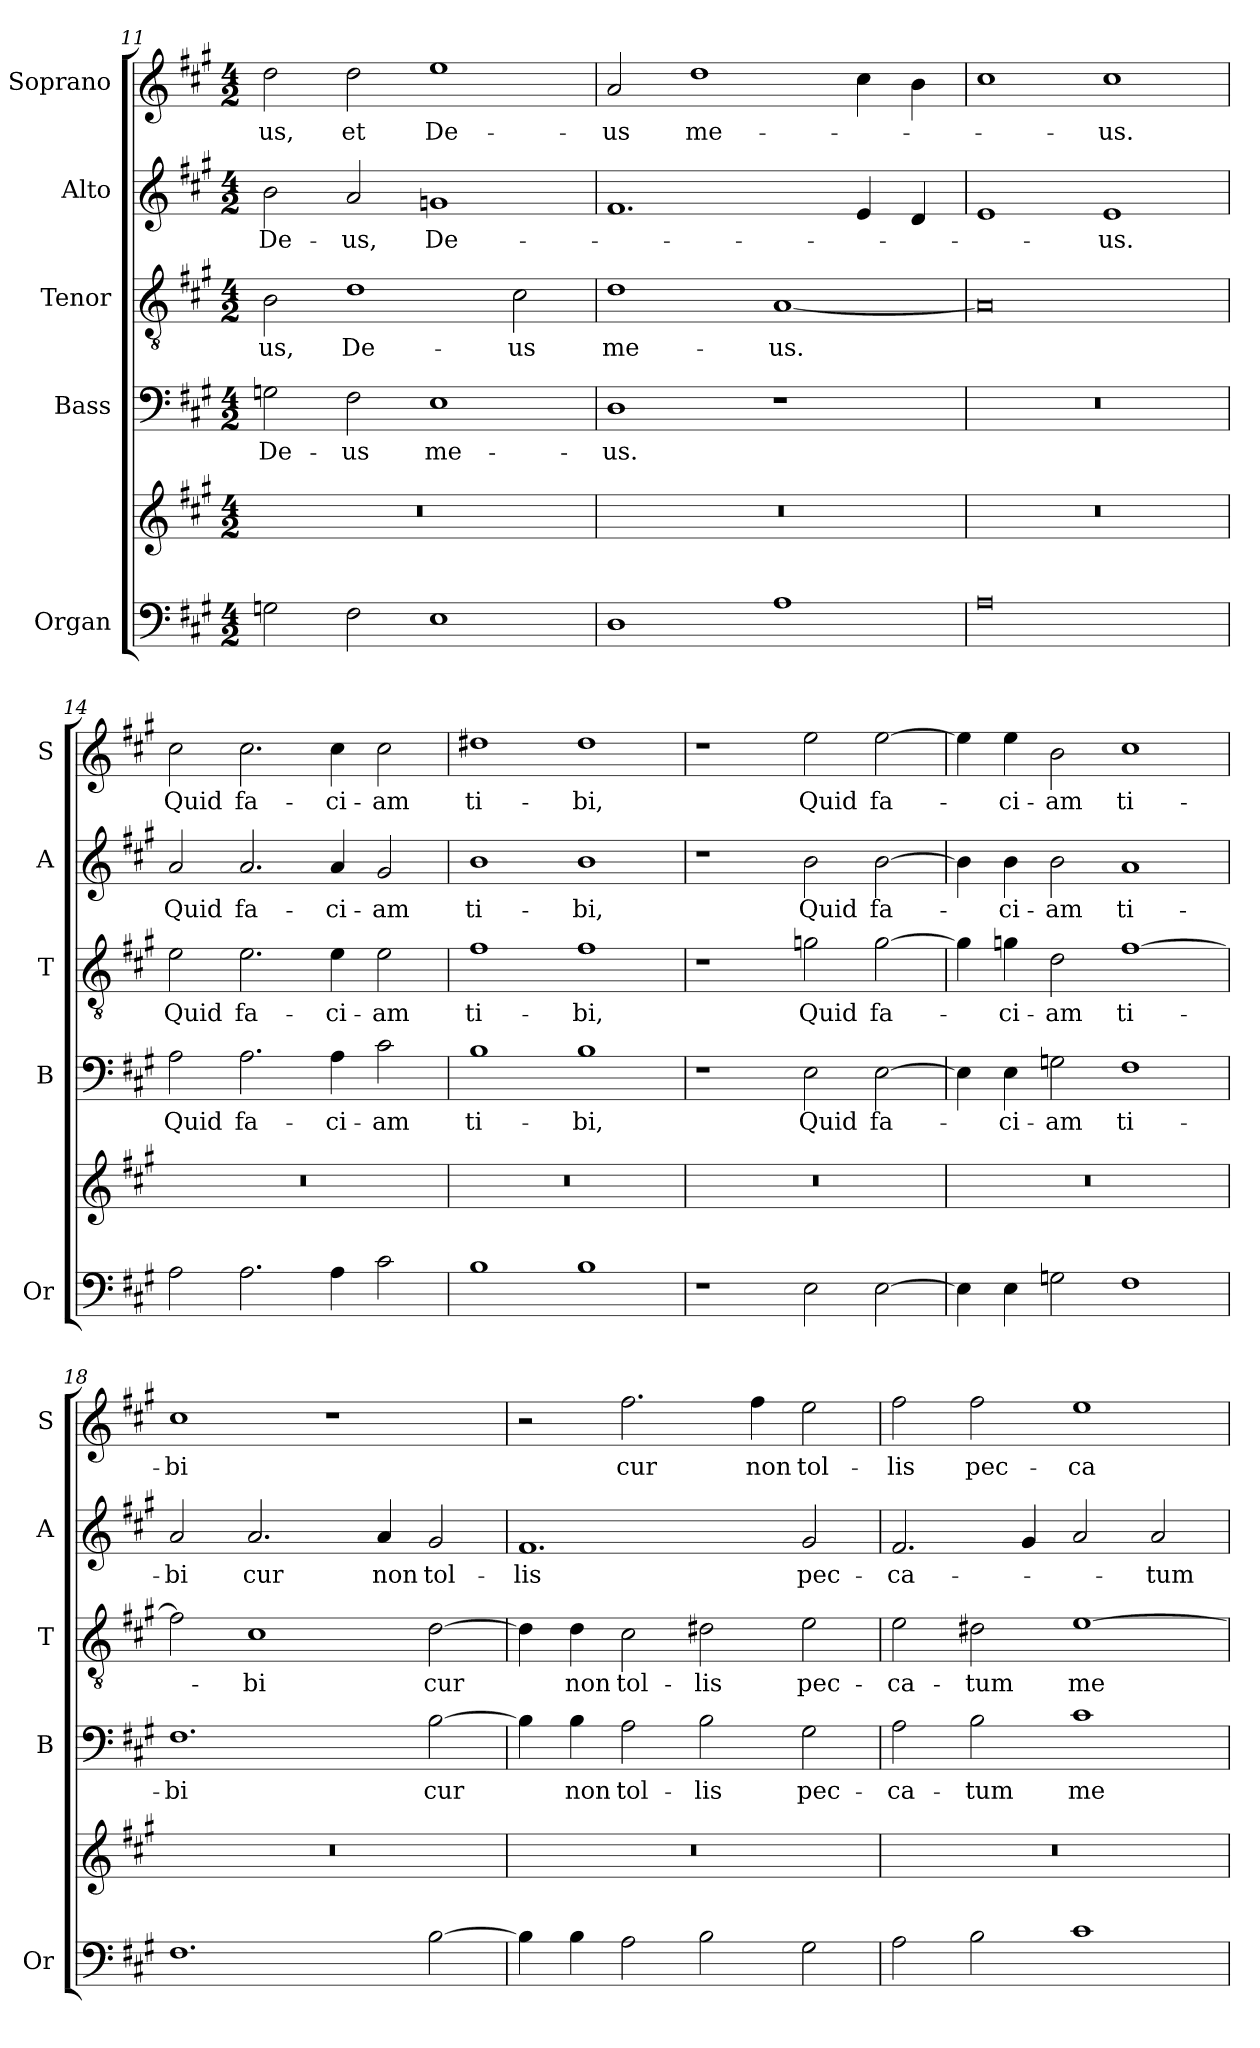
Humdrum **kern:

**kern	**kern	**kern	**text	**kern	**text	**kern	**text	**kern	**text
*part5	*part5	*part4	*part4	*part3	*part3	*part2	*part2	*part1	*part1
*staff6	*staff5	*staff4	*staff4	*staff3	*staff3	*staff2	*staff2	*staff1	*staff1
*I"Organ	*	*I"Bass	*	*I"Tenor	*	*I"Alto	*	*I"Soprano	*
*I'Or	*	*I'B	*	*I'T	*	*I'A	*	*I'S	*
*clefF4	*clefG2	*clefF4	*	*clefGv2	*	*clefG2	*	*clefG2	*
*k[f#c#g#]	*k[f#c#g#]	*k[f#c#g#]	*	*k[f#c#g#]	*	*k[f#c#g#]	*	*k[f#c#g#]	*
*A:	*A:	*A:	*	*A:	*	*A:	*	*A:	*
*M4/2	*M4/2	*M4/2	*	*M4/2	*	*M4/2	*	*M4/2	*
=11	=11	=11	=11	=11	=11	=11	=11	=11	=11
!	!	!	!LO:LY:b	!	!LO:LY:b	!	!LO:LY:b	!	!LO:LY:b
2Gn\	0r	2Gn\	De-	2B\	-us,	2b\	De-	2dd\	-us,
!	!	!	!LO:LY:b	!	!LO:LY:b	!	!LO:LY:b	!	!LO:LY:b
2F#\	.	2F#\	-us	1d	De-	2a/	-us,	2dd\	et
!	!	!	!LO:LY:b	!	!	!	!LO:LY:b	!	!LO:LY:b
1E	.	1E	me-	.	.	1gn	De-	1ee	De-
!	!	!	!	!	!LO:LY:b	!	!	!	!
.	.	.	.	2c#\	-us	.	.	.	.
!!LO:PB:g=z
=12	=12	=12	=12	=12	=12	=12	=12	=12	=12
!	!	!	!LO:LY:b	!	!LO:LY:b	!	!	!	!LO:LY:b
1D	0r	1D	-us.	1d	me-	1.f#	.	2a/	-us
!	!	!	!	!	!	!	!	!	!LO:LY:b
.	.	.	.	.	.	.	.	1dd	me-
!	!	!	!	!	!LO:LY:b	!	!	!	!
1A	.	1r	.	[1A	-us.	.	.	.	.
.	.	.	.	.	.	4e/	.	4cc#\	.
.	.	.	.	.	.	4d/	.	4b\	.
=13	=13	=13	=13	=13	=13	=13	=13	=13	=13
0A	0r	0r	.	0A]	.	1e	.	1cc#	.
!	!	!	!	!	!	!	!LO:LY:b	!	!LO:LY:b
.	.	.	.	.	.	1e	-us.	1cc#	-us.
=14	=14	=14	=14	=14	=14	=14	=14	=14	=14
!	!	!	!LO:LY:b	!	!LO:LY:b	!	!LO:LY:b	!	!LO:LY:b
2A\	0r	2A\	Quid	2e\	Quid	2a/	Quid	2cc#\	Quid
!	!	!	!LO:LY:b	!	!LO:LY:b	!	!LO:LY:b	!	!LO:LY:b
2.A\	.	2.A\	fa-	2.e\	fa-	2.a/	fa-	2.cc#\	fa-
!	!	!	!LO:LY:b	!	!LO:LY:b	!	!LO:LY:b	!	!LO:LY:b
4A\	.	4A\	-ci-	4e\	-ci-	4a/	-ci-	4cc#\	-ci-
!	!	!	!LO:LY:b	!	!LO:LY:b	!	!LO:LY:b	!	!LO:LY:b
2c#\	.	2c#\	-am	2e\	-am	2g#/	-am	2cc#\	-am
=15	=15	=15	=15	=15	=15	=15	=15	=15	=15
!	!	!	!LO:LY:b	!	!LO:LY:b	!	!LO:LY:b	!	!LO:LY:b
1B	0r	1B	ti-	1f#	ti-	1b	ti-	1dd#X	ti-
!	!	!	!LO:LY:b	!	!LO:LY:b	!	!LO:LY:b	!	!LO:LY:b
1B	.	1B	-bi,	1f#	-bi,	1b	-bi,	1dd#	-bi,
=16	=16	=16	=16	=16	=16	=16	=16	=16	=16
1r	0r	1r	.	1r	.	1r	.	1r	.
!	!	!	!LO:LY:b	!	!LO:LY:b	!	!LO:LY:b	!	!LO:LY:b
2E\	.	2E\	Quid	2gn\	Quid	2b\	Quid	2ee\	Quid
!	!	!	!LO:LY:b	!	!LO:LY:b	!	!LO:LY:b	!	!LO:LY:b
[2E\	.	[2E\	fa-	[2g\	fa-	[2b\	fa-	[2ee\	fa-
=17	=17	=17	=17	=17	=17	=17	=17	=17	=17
4E\]	0r	4E\]	.	4g\]	.	4b\]	.	4ee\]	.
!	!	!	!LO:LY:b	!	!LO:LY:b	!	!LO:LY:b	!	!LO:LY:b
4E\	.	4E\	-ci-	4gn\	-ci-	4b\	-ci-	4ee\	-ci-
!	!	!	!LO:LY:b	!	!LO:LY:b	!	!LO:LY:b	!	!LO:LY:b
2Gn\	.	2Gn\	-am	2d\	-am	2b\	-am	2b\	-am
!	!	!	!LO:LY:b	!	!LO:LY:b	!	!LO:LY:b	!	!LO:LY:b
1F#	.	1F#	ti-	[1f#	ti-	1a	ti-	1cc#	ti-
!!LO:LB:g=z
=18	=18	=18	=18	=18	=18	=18	=18	=18	=18
!	!	!	!LO:LY:b	!	!	!	!LO:LY:b	!	!LO:LY:b
1.F#	0r	1.F#	-bi	2f#\]	.	2a/	-bi	1cc#	-bi
!	!	!	!	!	!LO:LY:b	!	!LO:LY:b	!	!
.	.	.	.	1c#	-bi	2.a/	cur	.	.
.	.	.	.	.	.	.	.	1r	.
!	!	!	!	!	!	!	!LO:LY:b	!	!
.	.	.	.	.	.	4a/	non	.	.
!	!	!	!LO:LY:b	!	!LO:LY:b	!	!LO:LY:b	!	!
[2B\	.	[2B\	cur	[2d\	cur	2g#/	tol-	.	.
=19	=19	=19	=19	=19	=19	=19	=19	=19	=19
!	!	!	!	!	!	!	!LO:LY:b	!	!
4B\]	0r	4B\]	.	4d\]	.	1.f#	-lis	2r	.
!	!	!	!LO:LY:b	!	!LO:LY:b	!	!	!	!
4B\	.	4B\	non	4d\	non	.	.	.	.
!	!	!	!LO:LY:b	!	!LO:LY:b	!	!	!	!LO:LY:b
2A\	.	2A\	tol-	2c#\	tol-	.	.	2.ff#\	cur
!	!	!	!LO:LY:b	!	!LO:LY:b	!	!	!	!
2B\	.	2B\	-lis	2d#X\	-lis	.	.	.	.
!	!	!	!	!	!	!	!	!	!LO:LY:b
.	.	.	.	.	.	.	.	4ff#\	non
!	!	!	!LO:LY:b	!	!LO:LY:b	!	!LO:LY:b	!	!LO:LY:b
2G#\	.	2G#\	pec-	2e\	pec-	2g#/	pec-	2ee\	tol-
=20	=20	=20	=20	=20	=20	=20	=20	=20	=20
!	!	!	!LO:LY:b	!	!LO:LY:b	!	!LO:LY:b	!	!LO:LY:b
2A\	0r	2A\	-ca-	2e\	-ca-	2.f#/	-ca-	2ff#\	-lis
!	!	!	!LO:LY:b	!	!LO:LY:b	!	!	!	!LO:LY:b
2B\	.	2B\	-tum	2d#X\	-tum	.	.	2ff#\	pec-
.	.	.	.	.	.	4g#/	.	.	.
!	!	!	!LO:LY:b	!	!LO:LY:b	!	!	!	!LO:LY:b
1c#	.	1c#	me-	[1e	me-	2a/	.	1ee	-ca-
!	!	!	!	!	!	!	!LO:LY:b	!	!
.	.	.	.	.	.	2a/	-tum	.	.
=	=	=	=	=	=	=	=	=	=
*-	*-	*-	*-	*-	*-	*-	*-	*-	*-
